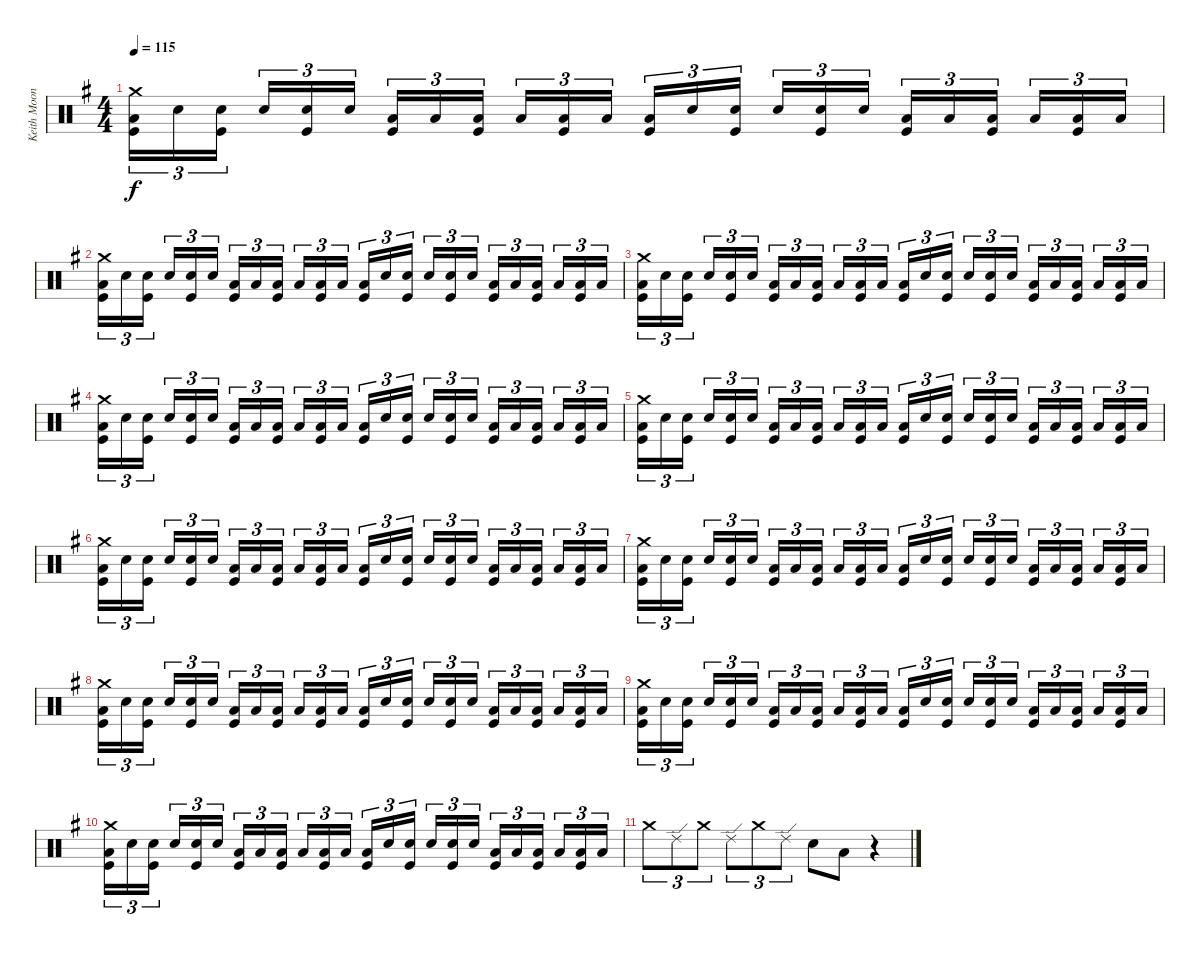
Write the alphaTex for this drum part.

\track ("Keith Moon" "Keith Moon") {instrument percussion}
\staff {score}
\articulation defaults
\ts (4 4)
\tempo 115
\clef neutral
\ks g
("Crash medium (hit)" "Low Floor Tom (hit)" "Kick (hit)").16{tu (3 2) dy f} "Electric Snare (hit)".16{tu (3 2)} ("Electric Snare (hit)" "Kick (hit)").16{tu (3 2) beam splitsecondary} "Electric Snare (hit)".16{tu (3 2)} ("Electric Snare (hit)" "Kick (hit)").16{tu (3 2)} "Electric Snare (hit)".16{tu (3 2)} ("Low Floor Tom (hit)" "Kick (hit)").16{tu (3 2)} "Low Floor Tom (hit)".16{tu (3 2)} ("Low Floor Tom (hit)" "Kick (hit)").16{tu (3 2) beam splitsecondary} "Low Floor Tom (hit)".16{tu (3 2)} ("Low Floor Tom (hit)" "Kick (hit)").16{tu (3 2)} "Low Floor Tom (hit)".16{tu (3 2)} ("Low Floor Tom (hit)" "Kick (hit)").16{tu (3 2)} "Electric Snare (hit)".16{tu (3 2)} ("Electric Snare (hit)" "Kick (hit)").16{tu (3 2) beam splitsecondary} "Electric Snare (hit)".16{tu (3 2)} ("Electric Snare (hit)" "Kick (hit)").16{tu (3 2)} "Electric Snare (hit)".16{tu (3 2)} ("Low Floor Tom (hit)" "Kick (hit)").16{tu (3 2)} "Low Floor Tom (hit)".16{tu (3 2)} ("Low Floor Tom (hit)" "Kick (hit)").16{tu (3 2) beam splitsecondary} "Low Floor Tom (hit)".16{tu (3 2)} ("Low Floor Tom (hit)" "Kick (hit)").16{tu (3 2)} "Low Floor Tom (hit)".16{tu (3 2)} |
("Crash medium (hit)" "Low Floor Tom (hit)" "Kick (hit)").16{tu (3 2)} "Electric Snare (hit)".16{tu (3 2)} ("Electric Snare (hit)" "Kick (hit)").16{tu (3 2) beam splitsecondary} "Electric Snare (hit)".16{tu (3 2)} ("Electric Snare (hit)" "Kick (hit)").16{tu (3 2)} "Electric Snare (hit)".16{tu (3 2)} ("Low Floor Tom (hit)" "Kick (hit)").16{tu (3 2)} "Low Floor Tom (hit)".16{tu (3 2)} ("Low Floor Tom (hit)" "Kick (hit)").16{tu (3 2) beam splitsecondary} "Low Floor Tom (hit)".16{tu (3 2)} ("Low Floor Tom (hit)" "Kick (hit)").16{tu (3 2)} "Low Floor Tom (hit)".16{tu (3 2)} ("Low Floor Tom (hit)" "Kick (hit)").16{tu (3 2)} "Electric Snare (hit)".16{tu (3 2)} ("Electric Snare (hit)" "Kick (hit)").16{tu (3 2) beam splitsecondary} "Electric Snare (hit)".16{tu (3 2)} ("Electric Snare (hit)" "Kick (hit)").16{tu (3 2)} "Electric Snare (hit)".16{tu (3 2)} ("Low Floor Tom (hit)" "Kick (hit)").16{tu (3 2)} "Low Floor Tom (hit)".16{tu (3 2)} ("Low Floor Tom (hit)" "Kick (hit)").16{tu (3 2) beam splitsecondary} "Low Floor Tom (hit)".16{tu (3 2)} ("Low Floor Tom (hit)" "Kick (hit)").16{tu (3 2)} "Low Floor Tom (hit)".16{tu (3 2)} |
("Crash medium (hit)" "Low Floor Tom (hit)" "Kick (hit)").16{tu (3 2)} "Electric Snare (hit)".16{tu (3 2)} ("Electric Snare (hit)" "Kick (hit)").16{tu (3 2) beam splitsecondary} "Electric Snare (hit)".16{tu (3 2)} ("Electric Snare (hit)" "Kick (hit)").16{tu (3 2)} "Electric Snare (hit)".16{tu (3 2)} ("Low Floor Tom (hit)" "Kick (hit)").16{tu (3 2)} "Low Floor Tom (hit)".16{tu (3 2)} ("Low Floor Tom (hit)" "Kick (hit)").16{tu (3 2) beam splitsecondary} "Low Floor Tom (hit)".16{tu (3 2)} ("Low Floor Tom (hit)" "Kick (hit)").16{tu (3 2)} "Low Floor Tom (hit)".16{tu (3 2)} ("Low Floor Tom (hit)" "Kick (hit)").16{tu (3 2)} "Electric Snare (hit)".16{tu (3 2)} ("Electric Snare (hit)" "Kick (hit)").16{tu (3 2) beam splitsecondary} "Electric Snare (hit)".16{tu (3 2)} ("Electric Snare (hit)" "Kick (hit)").16{tu (3 2)} "Electric Snare (hit)".16{tu (3 2)} ("Low Floor Tom (hit)" "Kick (hit)").16{tu (3 2)} "Low Floor Tom (hit)".16{tu (3 2)} ("Low Floor Tom (hit)" "Kick (hit)").16{tu (3 2) beam splitsecondary} "Low Floor Tom (hit)".16{tu (3 2)} ("Low Floor Tom (hit)" "Kick (hit)").16{tu (3 2)} "Low Floor Tom (hit)".16{tu (3 2)} |
("Crash medium (hit)" "Low Floor Tom (hit)" "Kick (hit)").16{tu (3 2)} "Electric Snare (hit)".16{tu (3 2)} ("Electric Snare (hit)" "Kick (hit)").16{tu (3 2) beam splitsecondary} "Electric Snare (hit)".16{tu (3 2)} ("Electric Snare (hit)" "Kick (hit)").16{tu (3 2)} "Electric Snare (hit)".16{tu (3 2)} ("Low Floor Tom (hit)" "Kick (hit)").16{tu (3 2)} "Low Floor Tom (hit)".16{tu (3 2)} ("Low Floor Tom (hit)" "Kick (hit)").16{tu (3 2) beam splitsecondary} "Low Floor Tom (hit)".16{tu (3 2)} ("Low Floor Tom (hit)" "Kick (hit)").16{tu (3 2)} "Low Floor Tom (hit)".16{tu (3 2)} ("Low Floor Tom (hit)" "Kick (hit)").16{tu (3 2)} "Electric Snare (hit)".16{tu (3 2)} ("Electric Snare (hit)" "Kick (hit)").16{tu (3 2) beam splitsecondary} "Electric Snare (hit)".16{tu (3 2)} ("Electric Snare (hit)" "Kick (hit)").16{tu (3 2)} "Electric Snare (hit)".16{tu (3 2)} ("Low Floor Tom (hit)" "Kick (hit)").16{tu (3 2)} "Low Floor Tom (hit)".16{tu (3 2)} ("Low Floor Tom (hit)" "Kick (hit)").16{tu (3 2) beam splitsecondary} "Low Floor Tom (hit)".16{tu (3 2)} ("Low Floor Tom (hit)" "Kick (hit)").16{tu (3 2)} "Low Floor Tom (hit)".16{tu (3 2)} |
("Crash medium (hit)" "Low Floor Tom (hit)" "Kick (hit)").16{tu (3 2)} "Electric Snare (hit)".16{tu (3 2)} ("Electric Snare (hit)" "Kick (hit)").16{tu (3 2) beam splitsecondary} "Electric Snare (hit)".16{tu (3 2)} ("Electric Snare (hit)" "Kick (hit)").16{tu (3 2)} "Electric Snare (hit)".16{tu (3 2)} ("Low Floor Tom (hit)" "Kick (hit)").16{tu (3 2)} "Low Floor Tom (hit)".16{tu (3 2)} ("Low Floor Tom (hit)" "Kick (hit)").16{tu (3 2) beam splitsecondary} "Low Floor Tom (hit)".16{tu (3 2)} ("Low Floor Tom (hit)" "Kick (hit)").16{tu (3 2)} "Low Floor Tom (hit)".16{tu (3 2)} ("Low Floor Tom (hit)" "Kick (hit)").16{tu (3 2)} "Electric Snare (hit)".16{tu (3 2)} ("Electric Snare (hit)" "Kick (hit)").16{tu (3 2) beam splitsecondary} "Electric Snare (hit)".16{tu (3 2)} ("Electric Snare (hit)" "Kick (hit)").16{tu (3 2)} "Electric Snare (hit)".16{tu (3 2)} ("Low Floor Tom (hit)" "Kick (hit)").16{tu (3 2)} "Low Floor Tom (hit)".16{tu (3 2)} ("Low Floor Tom (hit)" "Kick (hit)").16{tu (3 2) beam splitsecondary} "Low Floor Tom (hit)".16{tu (3 2)} ("Low Floor Tom (hit)" "Kick (hit)").16{tu (3 2)} "Low Floor Tom (hit)".16{tu (3 2)} |
("Crash medium (hit)" "Low Floor Tom (hit)" "Kick (hit)").16{tu (3 2)} "Electric Snare (hit)".16{tu (3 2)} ("Electric Snare (hit)" "Kick (hit)").16{tu (3 2) beam splitsecondary} "Electric Snare (hit)".16{tu (3 2)} ("Electric Snare (hit)" "Kick (hit)").16{tu (3 2)} "Electric Snare (hit)".16{tu (3 2)} ("Low Floor Tom (hit)" "Kick (hit)").16{tu (3 2)} "Low Floor Tom (hit)".16{tu (3 2)} ("Low Floor Tom (hit)" "Kick (hit)").16{tu (3 2) beam splitsecondary} "Low Floor Tom (hit)".16{tu (3 2)} ("Low Floor Tom (hit)" "Kick (hit)").16{tu (3 2)} "Low Floor Tom (hit)".16{tu (3 2)} ("Low Floor Tom (hit)" "Kick (hit)").16{tu (3 2)} "Electric Snare (hit)".16{tu (3 2)} ("Electric Snare (hit)" "Kick (hit)").16{tu (3 2) beam splitsecondary} "Electric Snare (hit)".16{tu (3 2)} ("Electric Snare (hit)" "Kick (hit)").16{tu (3 2)} "Electric Snare (hit)".16{tu (3 2)} ("Low Floor Tom (hit)" "Kick (hit)").16{tu (3 2)} "Low Floor Tom (hit)".16{tu (3 2)} ("Low Floor Tom (hit)" "Kick (hit)").16{tu (3 2) beam splitsecondary} "Low Floor Tom (hit)".16{tu (3 2)} ("Low Floor Tom (hit)" "Kick (hit)").16{tu (3 2)} "Low Floor Tom (hit)".16{tu (3 2)} |
("Crash medium (hit)" "Low Floor Tom (hit)" "Kick (hit)").16{tu (3 2)} "Electric Snare (hit)".16{tu (3 2)} ("Electric Snare (hit)" "Kick (hit)").16{tu (3 2) beam splitsecondary} "Electric Snare (hit)".16{tu (3 2)} ("Electric Snare (hit)" "Kick (hit)").16{tu (3 2)} "Electric Snare (hit)".16{tu (3 2)} ("Low Floor Tom (hit)" "Kick (hit)").16{tu (3 2)} "Low Floor Tom (hit)".16{tu (3 2)} ("Low Floor Tom (hit)" "Kick (hit)").16{tu (3 2) beam splitsecondary} "Low Floor Tom (hit)".16{tu (3 2)} ("Low Floor Tom (hit)" "Kick (hit)").16{tu (3 2)} "Low Floor Tom (hit)".16{tu (3 2)} ("Low Floor Tom (hit)" "Kick (hit)").16{tu (3 2)} "Electric Snare (hit)".16{tu (3 2)} ("Electric Snare (hit)" "Kick (hit)").16{tu (3 2) beam splitsecondary} "Electric Snare (hit)".16{tu (3 2)} ("Electric Snare (hit)" "Kick (hit)").16{tu (3 2)} "Electric Snare (hit)".16{tu (3 2)} ("Low Floor Tom (hit)" "Kick (hit)").16{tu (3 2)} "Low Floor Tom (hit)".16{tu (3 2)} ("Low Floor Tom (hit)" "Kick (hit)").16{tu (3 2) beam splitsecondary} "Low Floor Tom (hit)".16{tu (3 2)} ("Low Floor Tom (hit)" "Kick (hit)").16{tu (3 2)} "Low Floor Tom (hit)".16{tu (3 2)} |
("Crash medium (hit)" "Low Floor Tom (hit)" "Kick (hit)").16{tu (3 2)} "Electric Snare (hit)".16{tu (3 2)} ("Electric Snare (hit)" "Kick (hit)").16{tu (3 2) beam splitsecondary} "Electric Snare (hit)".16{tu (3 2)} ("Electric Snare (hit)" "Kick (hit)").16{tu (3 2)} "Electric Snare (hit)".16{tu (3 2)} ("Low Floor Tom (hit)" "Kick (hit)").16{tu (3 2)} "Low Floor Tom (hit)".16{tu (3 2)} ("Low Floor Tom (hit)" "Kick (hit)").16{tu (3 2) beam splitsecondary} "Low Floor Tom (hit)".16{tu (3 2)} ("Low Floor Tom (hit)" "Kick (hit)").16{tu (3 2)} "Low Floor Tom (hit)".16{tu (3 2)} ("Low Floor Tom (hit)" "Kick (hit)").16{tu (3 2)} "Electric Snare (hit)".16{tu (3 2)} ("Electric Snare (hit)" "Kick (hit)").16{tu (3 2) beam splitsecondary} "Electric Snare (hit)".16{tu (3 2)} ("Electric Snare (hit)" "Kick (hit)").16{tu (3 2)} "Electric Snare (hit)".16{tu (3 2)} ("Low Floor Tom (hit)" "Kick (hit)").16{tu (3 2)} "Low Floor Tom (hit)".16{tu (3 2)} ("Low Floor Tom (hit)" "Kick (hit)").16{tu (3 2) beam splitsecondary} "Low Floor Tom (hit)".16{tu (3 2)} ("Low Floor Tom (hit)" "Kick (hit)").16{tu (3 2)} "Low Floor Tom (hit)".16{tu (3 2)} |
("Crash medium (hit)" "Low Floor Tom (hit)" "Kick (hit)").16{tu (3 2)} "Electric Snare (hit)".16{tu (3 2)} ("Electric Snare (hit)" "Kick (hit)").16{tu (3 2) beam splitsecondary} "Electric Snare (hit)".16{tu (3 2)} ("Electric Snare (hit)" "Kick (hit)").16{tu (3 2)} "Electric Snare (hit)".16{tu (3 2)} ("Low Floor Tom (hit)" "Kick (hit)").16{tu (3 2)} "Low Floor Tom (hit)".16{tu (3 2)} ("Low Floor Tom (hit)" "Kick (hit)").16{tu (3 2) beam splitsecondary} "Low Floor Tom (hit)".16{tu (3 2)} ("Low Floor Tom (hit)" "Kick (hit)").16{tu (3 2)} "Low Floor Tom (hit)".16{tu (3 2)} ("Low Floor Tom (hit)" "Kick (hit)").16{tu (3 2)} "Electric Snare (hit)".16{tu (3 2)} ("Electric Snare (hit)" "Kick (hit)").16{tu (3 2) beam splitsecondary} "Electric Snare (hit)".16{tu (3 2)} ("Electric Snare (hit)" "Kick (hit)").16{tu (3 2)} "Electric Snare (hit)".16{tu (3 2)} ("Low Floor Tom (hit)" "Kick (hit)").16{tu (3 2)} "Low Floor Tom (hit)".16{tu (3 2)} ("Low Floor Tom (hit)" "Kick (hit)").16{tu (3 2) beam splitsecondary} "Low Floor Tom (hit)".16{tu (3 2)} ("Low Floor Tom (hit)" "Kick (hit)").16{tu (3 2)} "Low Floor Tom (hit)".16{tu (3 2)} |
("Crash medium (hit)" "Low Floor Tom (hit)" "Kick (hit)").16{tu (3 2)} "Electric Snare (hit)".16{tu (3 2)} ("Electric Snare (hit)" "Kick (hit)").16{tu (3 2) beam splitsecondary} "Electric Snare (hit)".16{tu (3 2)} ("Electric Snare (hit)" "Kick (hit)").16{tu (3 2)} "Electric Snare (hit)".16{tu (3 2)} ("Low Floor Tom (hit)" "Kick (hit)").16{tu (3 2)} "Low Floor Tom (hit)".16{tu (3 2)} ("Low Floor Tom (hit)" "Kick (hit)").16{tu (3 2) beam splitsecondary} "Low Floor Tom (hit)".16{tu (3 2)} ("Low Floor Tom (hit)" "Kick (hit)").16{tu (3 2)} "Low Floor Tom (hit)".16{tu (3 2)} ("Low Floor Tom (hit)" "Kick (hit)").16{tu (3 2)} "Electric Snare (hit)".16{tu (3 2)} ("Electric Snare (hit)" "Kick (hit)").16{tu (3 2) beam splitsecondary} "Electric Snare (hit)".16{tu (3 2)} ("Electric Snare (hit)" "Kick (hit)").16{tu (3 2)} "Electric Snare (hit)".16{tu (3 2)} ("Low Floor Tom (hit)" "Kick (hit)").16{tu (3 2)} "Low Floor Tom (hit)".16{tu (3 2)} ("Low Floor Tom (hit)" "Kick (hit)").16{tu (3 2) beam splitsecondary} "Low Floor Tom (hit)".16{tu (3 2)} ("Low Floor Tom (hit)" "Kick (hit)").16{tu (3 2)} "Low Floor Tom (hit)".16{tu (3 2)} |
"Crash medium (hit)".8{tu (3 2)} "Ride (edge) 2".8{tu (3 2)} "Crash medium (hit)".8{tu (3 2)} "Ride (edge) 2".8{tu (3 2)} "Crash medium (hit)".8{tu (3 2)} "Ride (edge) 2".8{tu (3 2)} "Electric Snare (hit)".8 "Low Floor Tom (hit)".8 r.4
